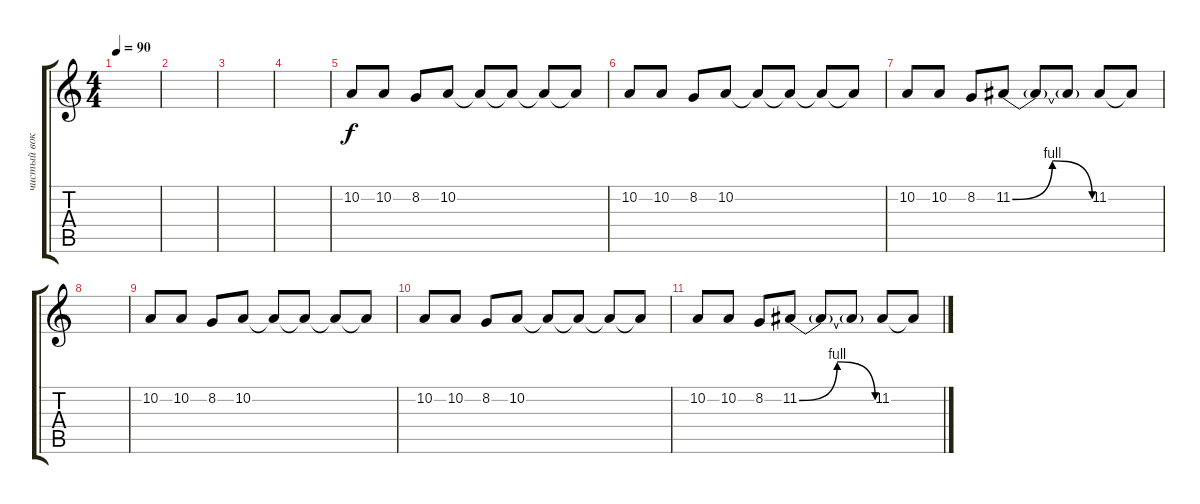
\track ("чистый вокал типа)" "чистый вок") {instrument lead2sawtooth}
\staff {score tabs}
\tuning (E4 B3 G3 D3 A2 D2) {hide}
\ts (4 4)
\tempo 90
\clef g2
\ks c
|
|
|
|
10.2.8 10.2.8 8.2.8 10.2.8 10.2{t}.8 10.2{t}.8 10.2{t}.8 10.2{t}.8 |
10.2.8 10.2.8 8.2.8 10.2.8 10.2{t}.8 10.2{t}.8 10.2{t}.8 10.2{t}.8 |
10.2.8 10.2.8 8.2.8 11.2{be (bendrelease 0 0 15 4 48 4 60 0)}.8 11.2{t}.8 11.2{t}.8 11.2.8 11.2{t}.8 |
|
10.2.8 10.2.8 8.2.8 10.2.8 10.2{t}.8 10.2{t}.8 10.2{t}.8 10.2{t}.8 |
10.2.8 10.2.8 8.2.8 10.2.8 10.2{t}.8 10.2{t}.8 10.2{t}.8 10.2{t}.8 |
10.2.8 10.2.8 8.2.8 11.2{be (bendrelease 0 0 15 4 48 4 60 0)}.8 11.2{t}.8 11.2{t}.8 11.2.8 11.2{t}.8
